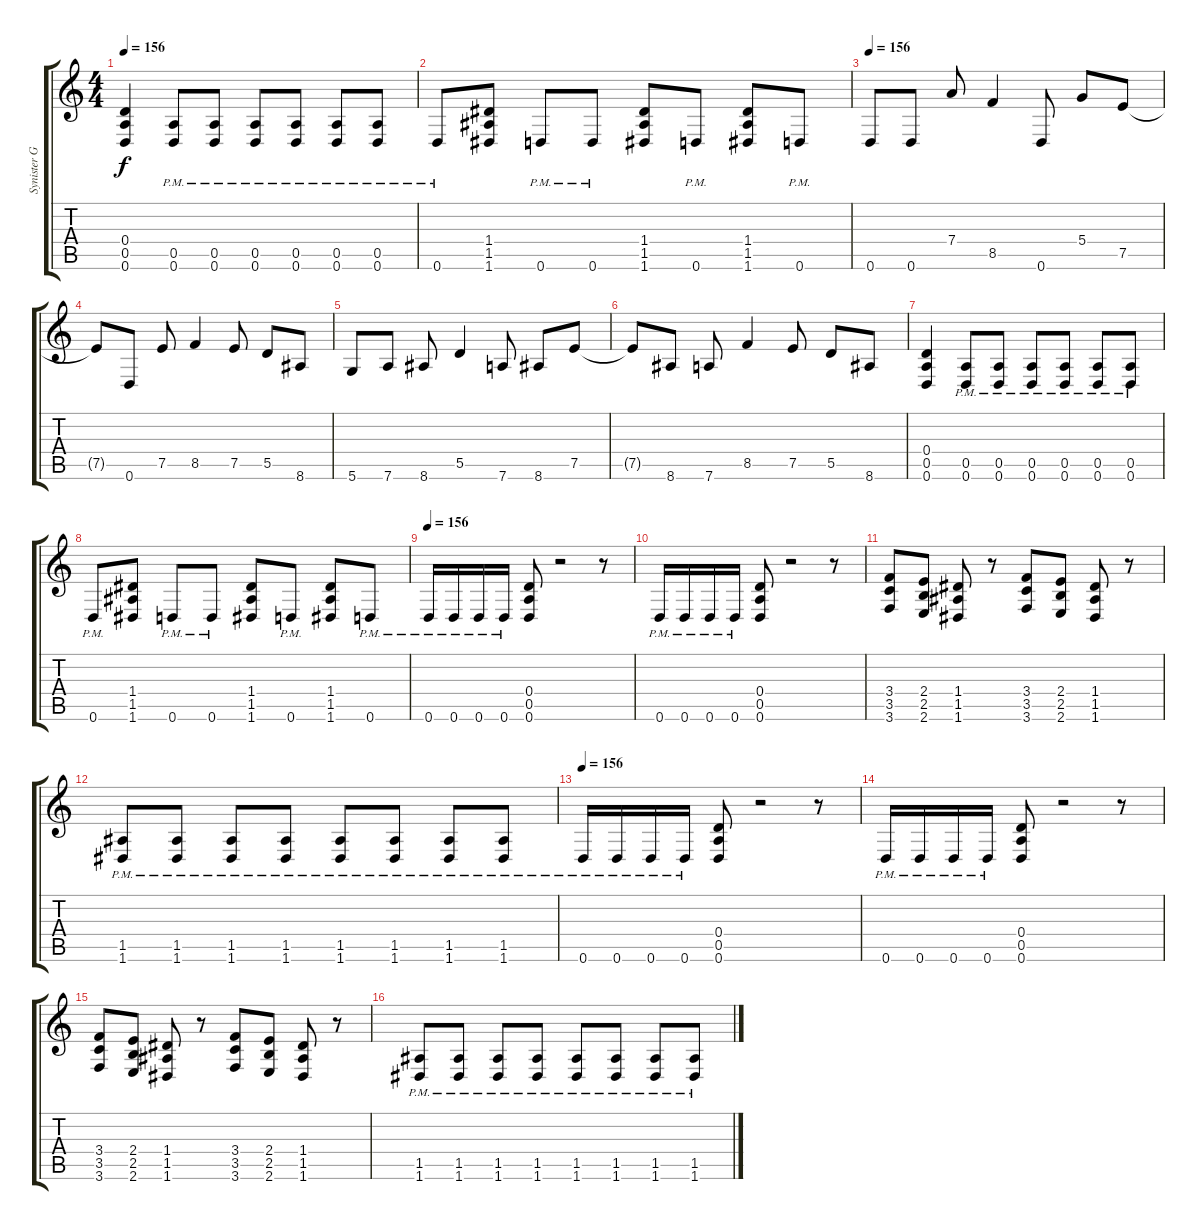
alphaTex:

\track ("Synister Gates" "Synister G") {instrument acousticguitarsteel}
\staff {score tabs}
\tuning (E4 B3 G3 D3 A2 D2) {hide}
\ts (4 4)
\tempo 156
\clef g2
\ks c
(0.4 0.5 0.6).4{dy f} (0.5{pm} 0.6{pm}).8 (0.5{pm} 0.6{pm}).8 (0.5{pm} 0.6{pm}).8 (0.5{pm} 0.6{pm}).8 (0.5{pm} 0.6{pm}).8 (0.5{pm} 0.6{pm}).8 |
0.6{pm}.8 (1.4 1.5 1.6).8 0.6{pm}.8 0.6{pm}.8 (1.4 1.5 1.6).8 0.6{pm}.8 (1.4 1.5 1.6).8 0.6{pm}.8 |
\tempo 156
0.6.8{volume 16 instrument distortionguitar} 0.6.8 7.4.8 8.5.4 0.6.8 5.4.8 7.5.8 |
7.5{t}.8 0.6.8 7.5.8 8.5.4 7.5.8 5.5.8 8.6.8 |
5.6.8 7.6.8 8.6.8 5.5.4 7.6.8 8.6.8 7.5.8 |
7.5{t}.8 8.6.8 7.6.8 8.5.4 7.5.8 5.5.8 8.6.8 |
(0.4 0.5 0.6).4 (0.5{pm} 0.6{pm}).8 (0.5{pm} 0.6{pm}).8 (0.5{pm} 0.6{pm}).8 (0.5{pm} 0.6{pm}).8 (0.5{pm} 0.6{pm}).8 (0.5{pm} 0.6{pm}).8 |
0.6{pm}.8 (1.4 1.5 1.6).8 0.6{pm}.8 0.6{pm}.8 (1.4 1.5 1.6).8 0.6{pm}.8 (1.4 1.5 1.6).8 0.6{pm}.8 |
\tempo 156
0.6{pm}.16 0.6{pm}.16 0.6{pm}.16 0.6{pm}.16 (0.4 0.5 0.6).8 r.2 r.8 |
0.6{pm}.16 0.6{pm}.16 0.6{pm}.16 0.6{pm}.16 (0.4 0.5 0.6).8 r.2 r.8 |
(3.4 3.5 3.6).8 (2.4 2.5 2.6).8 (1.4 1.5 1.6).8 r.8 (3.4 3.5 3.6).8 (2.4 2.5 2.6).8 (1.4 1.5 1.6).8 r.8 |
(1.5{pm} 1.6{pm}).8 (1.5{pm} 1.6{pm}).8 (1.5{pm} 1.6{pm}).8 (1.5{pm} 1.6{pm}).8 (1.5{pm} 1.6{pm}).8 (1.5{pm} 1.6{pm}).8 (1.5{pm} 1.6{pm}).8 (1.5{pm} 1.6{pm}).8 |
\tempo 156
0.6{pm}.16 0.6{pm}.16 0.6{pm}.16 0.6{pm}.16 (0.4 0.5 0.6).8 r.2 r.8 |
0.6{pm}.16 0.6{pm}.16 0.6{pm}.16 0.6{pm}.16 (0.4 0.5 0.6).8 r.2 r.8 |
(3.4 3.5 3.6).8 (2.4 2.5 2.6).8 (1.4 1.5 1.6).8 r.8 (3.4 3.5 3.6).8 (2.4 2.5 2.6).8 (1.4 1.5 1.6).8 r.8 |
(1.5{pm} 1.6{pm}).8 (1.5{pm} 1.6{pm}).8 (1.5{pm} 1.6{pm}).8 (1.5{pm} 1.6{pm}).8 (1.5{pm} 1.6{pm}).8 (1.5{pm} 1.6{pm}).8 (1.5{pm} 1.6{pm}).8 (1.5{pm} 1.6{pm}).8
